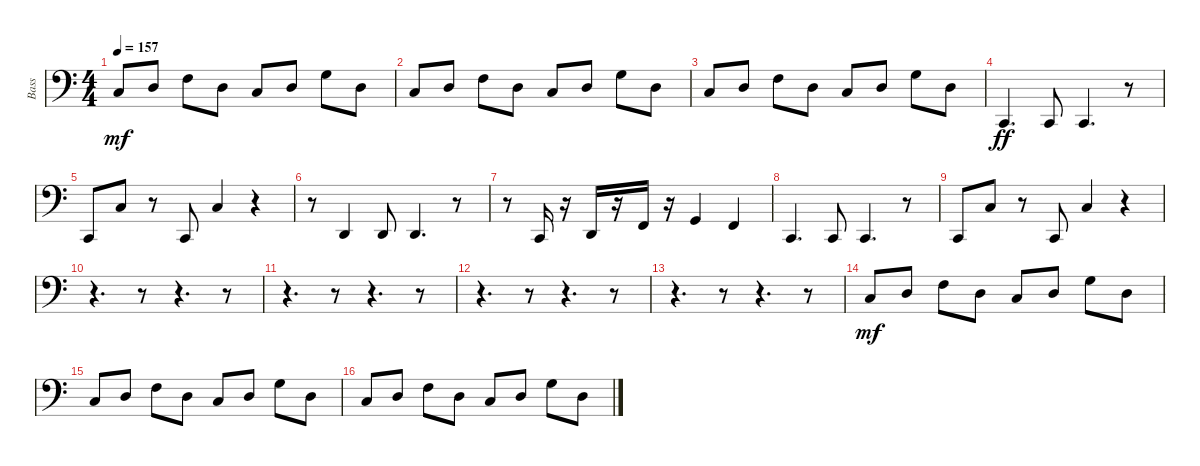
\track ("Bass" "Bass") {instrument slapbass2}
\staff {score}
\tuning (C3 G2 D2 A1 E1 B0) {hide}
\ts (4 4)
\tempo 157
\clef f4
\ks c
3.4.8{dy mf} 0.3.8 3.3.8 0.3.8 3.4.8 0.3.8 0.2.8 0.3.8 |
3.4.8 0.3.8 3.3.8 0.3.8 3.4.8 0.3.8 0.2.8 0.3.8 |
3.4.8 0.3.8 3.3.8 0.3.8 3.4.8 0.3.8 0.2.8 0.3.8 |
1.6.4{d dy ff} 1.6.8 1.6.4{d} r.8 |
1.6.8 3.4.8 r.8 1.6.8 3.4.4 r.4 |
r.8 3.6.4 3.6.8 3.6.4{d} r.8 |
r.8 1.6.16 r.16 3.6.16 r.16 1.5.16 r.16 3.5.4 1.5.4 |
1.6.4{d} 1.6.8 1.6.4{d} r.8 |
1.6.8 3.4.8 r.8 1.6.8 3.4.4 r.4 |
r.4{d} r.8 r.4{d} r.8 |
r.4{d} r.8 r.4{d} r.8 |
r.4{d} r.8 r.4{d} r.8 |
r.4{d} r.8 r.4{d} r.8 |
3.4.8{dy mf} 0.3.8 3.3.8 0.3.8 3.4.8 0.3.8 0.2.8 0.3.8 |
3.4.8 0.3.8 3.3.8 0.3.8 3.4.8 0.3.8 0.2.8 0.3.8 |
3.4.8 0.3.8 3.3.8 0.3.8 3.4.8 0.3.8 0.2.8 0.3.8
